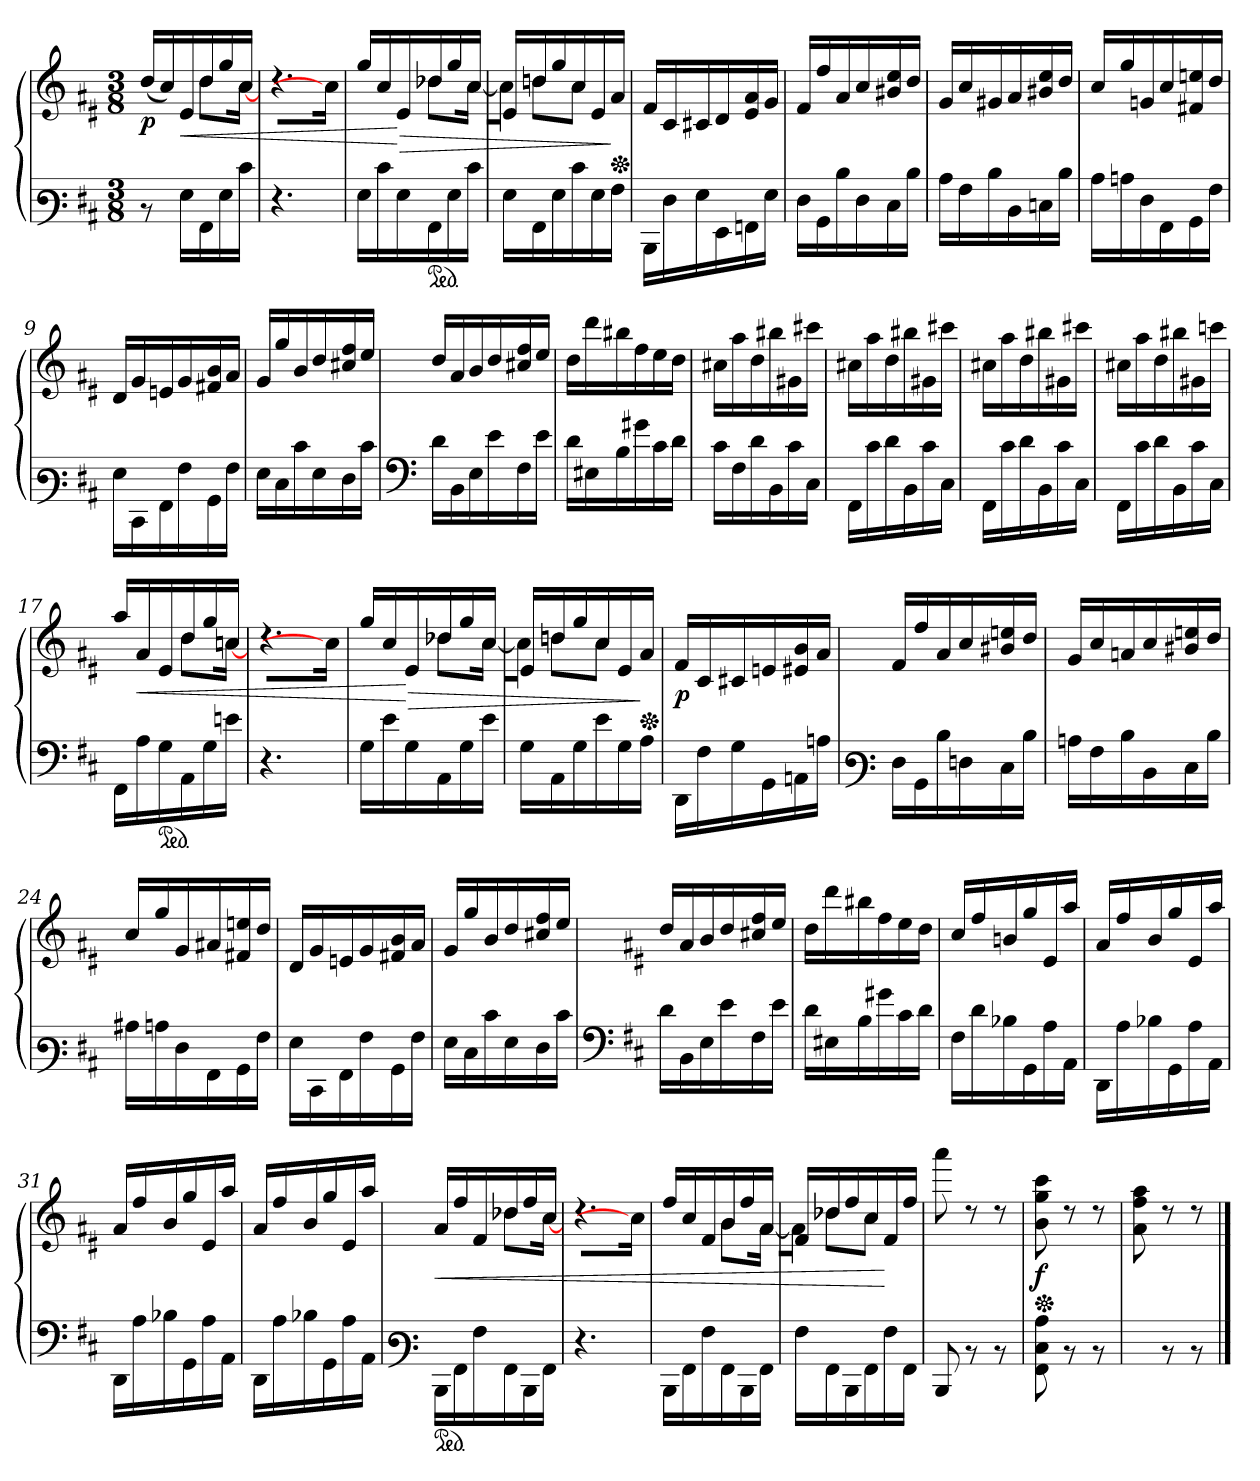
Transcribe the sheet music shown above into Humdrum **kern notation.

**kern	**kern	**dynam
*part1	*part1	*part1
*staff2	*staff1	*staff1/2
*clefF3	*clefG3	*
*k[f#c#]	*k[f#c#]	*
*M3/8	*M3/8	*
=1	=1	=1
*	*^	*
!	!	!	!LO:DY:b
8rD	(>16b/LL	8.ryy	p
.	16a/)	.	.
!	!	!	!LO:HP:b
16G\LL	16c#/	.	<
16AA\	16b/	8b\L	.
16G\	16ee/	.	.
16e\JJ	16a/JJ	[16a\J	.
*	*v	*v	*
=2	=2	=2
4.r	4.r	.
16ryy	16a\J]	.
=3	=3	=3
*	*^	*
16G\LL	16ee/LL	16ryy	.
16e\	16a/	8a\J	.
!	!	!	!LO:HP:n=1:b
16G\	16c#/	.	[ >
*ped	*	*	*
16AA\	16b-X/	8b-X\L	.
16G\	16ee/	.	.
16e\JJ	16a/JJ	[16a\J	.
=4	=4	=4	=4
16G\LL	16c#/LL	16a\J]	.
16AA\	16bn/	8bn\L	.
16G\	16ee/	.	.
16e\	16a/	8a\J	.
16G\	16c#/	.	.
*	*Xped	*	*
16A\JJ	16f#/JJ	16ryy	]
*	*v	*v	*
=5	=5	=5
16DD\LL	16d/LL	.
16F#\	16A/	.
16G\	16A#X/	.
16GG\	16B/	.
16AAn\	16c#/ 16f#/	.
16G\JJ	16e/JJ	.
!!LO:LB:g=z
=6	=6	=6
16F#\LL	16d/LL	.
16BB\	16dd/	.
16d\	16f#/	.
16F#\	16a/	.
16E\	16g#X/ 16cc#/	.
16d\JJ	16b/JJ	.
=7	=7	=7
16c#\LL	16e/LL	.
16A\	16a/	.
16d\	16e#X/	.
16D\	16f#/	.
16En\	16g#X/ 16cc#/	.
16d\JJ	16b/JJ	.
=8	=8	=8
16c#\LL	16a/LL	.
16cn\	16ee/	.
16F#\	16en/	.
16AA\	16a/	.
16BB\	16d#X/ 16ccn/	.
16A\JJ	16b/JJ	.
=9	=9	=9
16G\LL	16B/LL	.
16EE\	16e/	.
16AA\	16cn/	.
16A\	16e/	.
16BB\	16d#X/ 16g/	.
16A\JJ	16f#/JJ	.
=10	=10	=10
16G\LL	16e/LL	.
16E\	16ee/	.
16e\	16g/	.
16G\	16b/	.
16F#\	16a#X/ 16dd/	.
16e\JJ	16cc#/JJ	.
!!LO:LB:g=z
=11	=11	=11
*clefF4	*	*
16d\LL	16b/LL	.
16BB\	16f#/	.
16E\	16g/	.
16e\	16b/	.
16F#\	16a#X/ 16dd/	.
16e\JJ	16cc#/JJ	.
=12	=12	=12
16d\LL	16b\LL	.
16E#X\	16bb\	.
16B\	16gg#X\	.
16g#X\	16dd\	.
16c#\	16cc#\	.
16d\JJ	16b\JJ	.
=13	=13	=13
16c#\LL	16a#X\LL	.
16F#\	16ff#\	.
16d\	16b\	.
16BB\	16gg#X\	.
16c#\	16e#X\	.
16C#\JJ	16aa#X\JJ	.
=14	=14	=14
16FF#\LL	16a#X\LL	.
16c#\	16ff#\	.
16d\	16b\	.
16BB\	16gg#X\	.
16c#\	16e#X\	.
16C#\JJ	16aa#X\JJ	.
=15	=15	=15
16FF#\LL	16a#X\LL	.
16c#\	16ff#\	.
16d\	16b\	.
16BB\	16gg#X\	.
16c#\	16e#X\	.
16C#\JJ	16aa#X\JJ	.
!!LO:LB:g=z
=16	=16	=16
16FF#\LL	16a#X\LL	.
16c#\	16ff#\	.
16d\	16b\	.
16BB\	16gg#X\	.
16c#\	16e#X\	.
16C#\JJ	16aan\JJ	.
=17	=17	=17
*	*^	*
16FF#\LL	16ff#/LL	8.ryy	.
!	!	!	!LO:HP:b
16A\	16f#/	.	<
*ped	*	*	*
16G\	16c#/	.	.
16AA\	16b/	8b\L	.
16G\	16ee/	.	.
16en\JJ	16an/JJ	[16an\J	.
*	*v	*v	*
=18	=18	=18
4.r	4.r	.
16ryy	16a\J]	.
=19	=19	=19
*	*^	*
16G\LL	16ee/LL	16ryy	.
16e\	16a/	8a\J	.
!	!	!	!LO:HP:n=1:b
16G\	16c#/	.	[ >
16AA\	16b-X/	8b-X\L	.
16G\	16ee/	.	.
16e\JJ	16a/JJ	[16a\J	.
=20	=20	=20	=20
16G\LL	16c#/LL	16a\J]	.
16AA\	16bn/	8bn\L	.
16G\	16ee/	.	.
16e\	16a/	8a\J	.
16G\	16c#/	.	.
*	*Xped	*	*
16A\JJ	16f#/JJ	16ryy	]
=21	=21	=21	=21
!	!	!	!LO:DY:b
*	*v	*v	*
16DD\LL	16d/LL	p
16F#\	16A/	.
16G\	16A#X/	.
16GG\	16cn/	.
16AAn\	16c#X/ 16g/	.
16An\JJ	16f#/JJ	.
!!LO:LB:g=z
=22	=22	=22
*clefF3	*	*
16F#\LL	16d/LL	.
16BB\	16dd/	.
16d\	16f#/	.
16Fn\	16a/	.
16E\	16g#X/ 16ccn/	.
16d\JJ	16b/JJ	.
=23	=23	=23
16cn\LL	16e/LL	.
16A\	16a/	.
16d\	16fn/	.
16D\	16a/	.
16E\	16g#X/ 16ccn/	.
16d\JJ	16b/JJ	.
=24	=24	=24
16c#X\LL	16a/LL	.
16cn\	16ee/	.
16F#\	16e/	.
16AA\	16f#X/	.
16BB\	16d#X/ 16ccn/	.
16A\JJ	16b/JJ	.
=25	=25	=25
16G\LL	16B/LL	.
16EE\	16e/	.
16AA\	16cn/	.
16A\	16e/	.
16BB\	16d#X/ 16g/	.
16A\JJ	16f#/JJ	.
=26	=26	=26
16G\LL	16e/LL	.
16E\	16ee/	.
16e\	16g/	.
16G\	16b/	.
16F#\	16a#X/ 16dd/	.
16e\JJ	16cc#/JJ	.
!!LO:PB:g=z
=27	=27	=27
*clefF4	*	*
*k[f#c#]	*k[f#c#]	*
16d\LL	16b/LL	.
16BB\	16f#/	.
16E\	16g/	.
16e\	16b/	.
16F#\	16a#X/ 16dd/	.
16e\JJ	16cc#/JJ	.
=28	=28	=28
16d\LL	16b\LL	.
16E#X\	16bb\	.
16B\	16gg#X\	.
16g#X\	16dd\	.
16c#\	16cc#\	.
16d\JJ	16b\JJ	.
=29	=29	=29
16F#\LL	16a/LL	.
16d\	16dd/	.
16B-X\	16gn/	.
16GG\	16ee/	.
16A\	16c#/	.
16AA\JJ	16ff#/JJ	.
=30	=30	=30
16DD\LL	16f#/LL	.
16A\	16dd/	.
16B-X\	16g/	.
16GG\	16ee/	.
16A\	16c#/	.
16AA\JJ	16ff#/JJ	.
=31	=31	=31
16DD\LL	16f#/LL	.
16A\	16dd/	.
16B-X\	16g/	.
16GG\	16ee/	.
16A\	16c#/	.
16AA\JJ	16ff#/JJ	.
=32	=32	=32
16DD\LL	16f#/LL	.
16A\	16dd/	.
16B-X\	16g/	.
16GG\	16ee/	.
16A\	16c#/	.
16AA\JJ	16ff#/JJ	.
!!LO:LB:g=z
=33	=33	=33
*clefF3	*	*
*ped	*	*
!	!	!LO:HP:b
*	*^	*
16DD\LL	16f#/LL	8.ryy	<
16AA\	16dd/	.	.
16A\	16d/	.	.
16AA\	16b-X/	8b-X\L	.
16DD\	16dd/	.	.
16AA\JJ	16a/JJ	[16a\J	.
*	*v	*v	*
=34	=34	=34
4.r	4.r	.
16ryy	16a\J]	.
=35	=35	=35
*	*^	*
16DD\LL	16dd/LL	16ryy	.
16AA\	16a/	8a\J	.
16A\	16d/	.	.
16AA\	16g/	8g\L	.
16DD\	16dd/	.	.
16AA\JJ	16f#/JJ	[16f#\J	.
=36	=36	=36	=36
16A\LL	16d/LL	16f#\J]	.
16AA\	16b-X/	8b-X\L	.
16DD\	16dd/	.	.
16AA\	16a/	8a\J	.
16A\	16d/	.	[
16AA\JJ	16dd/JJ	16ryy	.
*	*v	*v	*
=37	=37	=37
8DD/	8fff#\	.
8rD	8rb	.
8rD	8rb	.
=38	=38	=38
*	*Xped	*
!	!	!LO:DY:b
8AA\ 8E\ 8c#\	8g\ 8ee\ 8aa\	f
8rD	8rb	.
8rD	8rb	.
=39	=39	=39
8ryy	8f#\ 8dd\ 8ff#\	.
8rD	8rb	.
8rD	8rb	.
==	==	==
*-	*-	*-
